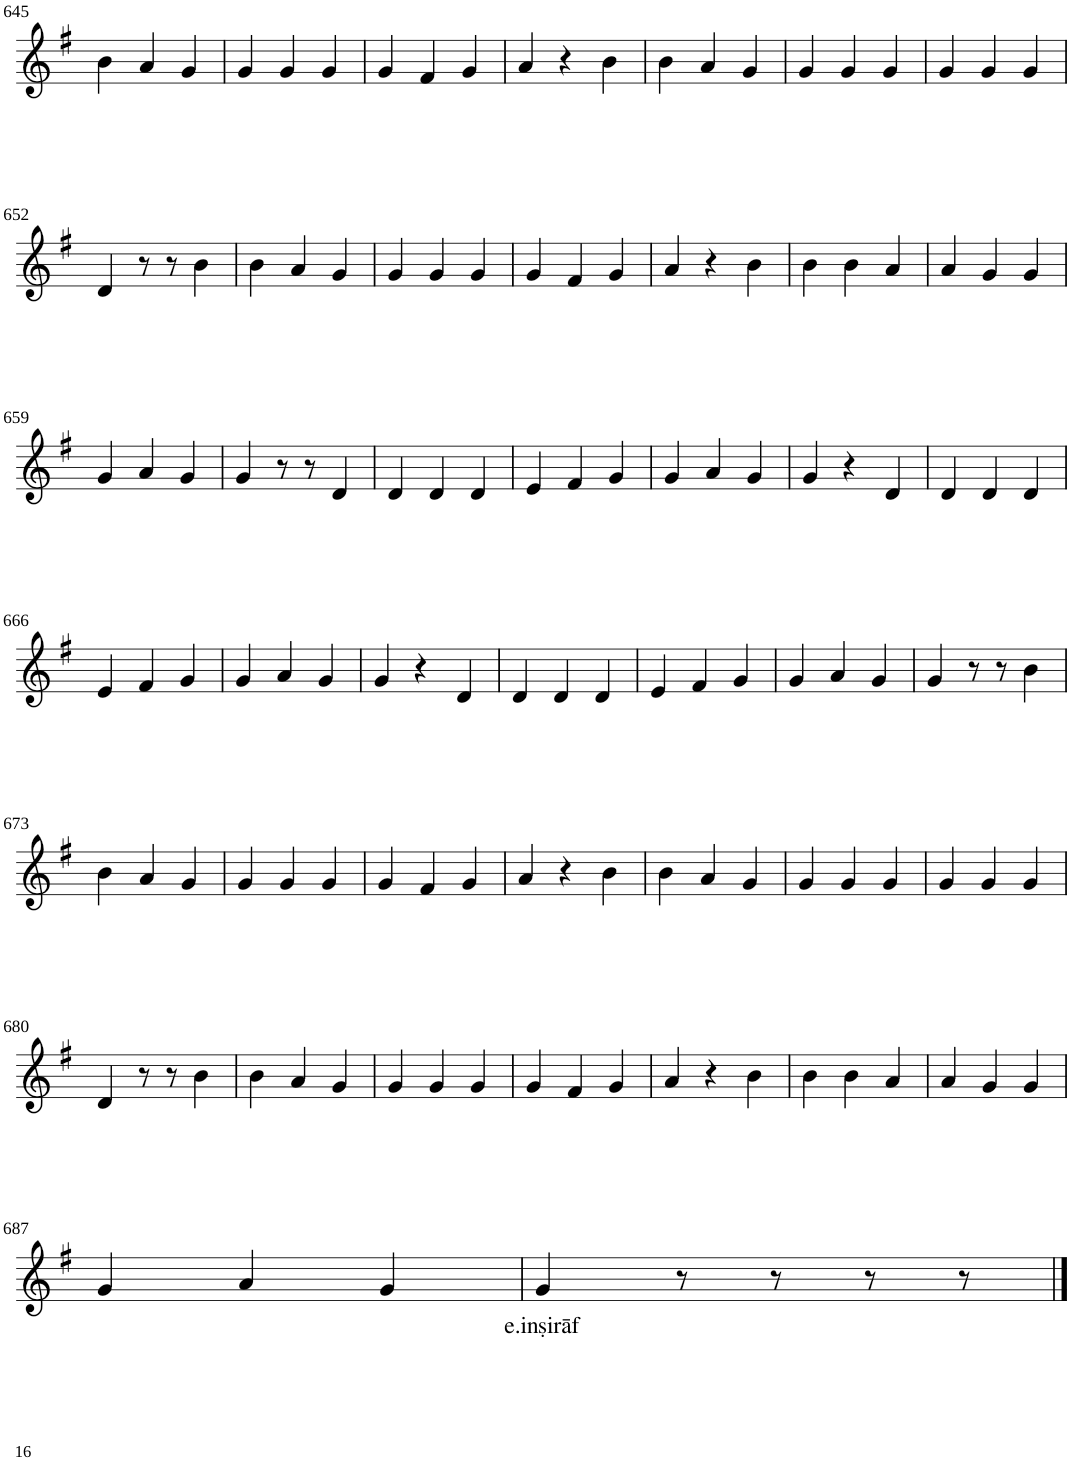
**kern	**text
*part1	*part1
*staff1	*staff1
*I"Violin	*
!!LO:PB:g=z
*clefG2	*
*k[f#]	*
*G:	*
*M6/8	*
=645	=645
4b\	.
4a/	.
4g/	.
=646	=646
4g/	.
4g/	.
4g/	.
=647	=647
4g/	.
4f#/	.
4g/	.
=648	=648
4a/	.
4r	.
4b\	.
=649	=649
4b\	.
4a/	.
4g/	.
=650	=650
4g/	.
4g/	.
4g/	.
=651	=651
4g/	.
4g/	.
4g/	.
!!LO:LB:g=z
=652	=652
4d/	.
8r	.
8r	.
4b\	.
=653	=653
4b\	.
4a/	.
4g/	.
=654	=654
4g/	.
4g/	.
4g/	.
=655	=655
4g/	.
4f#/	.
4g/	.
=656	=656
4a/	.
4r	.
4b\	.
=657	=657
4b\	.
4b\	.
4a/	.
=658	=658
4a/	.
4g/	.
4g/	.
!!LO:LB:g=z
=659	=659
4g/	.
4a/	.
4g/	.
=660	=660
4g/	.
8r	.
8r	.
4d/	.
=661	=661
4d/	.
4d/	.
4d/	.
=662	=662
4e/	.
4f#/	.
4g/	.
=663	=663
4g/	.
4a/	.
4g/	.
=664	=664
4g/	.
4r	.
4d/	.
=665	=665
4d/	.
4d/	.
4d/	.
!!LO:LB:g=z
=666	=666
4e/	.
4f#/	.
4g/	.
=667	=667
4g/	.
4a/	.
4g/	.
=668	=668
4g/	.
4r	.
4d/	.
=669	=669
4d/	.
4d/	.
4d/	.
=670	=670
4e/	.
4f#/	.
4g/	.
=671	=671
4g/	.
4a/	.
4g/	.
=672	=672
4g/	.
8r	.
8r	.
4b\	.
!!LO:LB:g=z
=673	=673
4b\	.
4a/	.
4g/	.
=674	=674
4g/	.
4g/	.
4g/	.
=675	=675
4g/	.
4f#/	.
4g/	.
=676	=676
4a/	.
4r	.
4b\	.
=677	=677
4b\	.
4a/	.
4g/	.
=678	=678
4g/	.
4g/	.
4g/	.
=679	=679
4g/	.
4g/	.
4g/	.
!!LO:LB:g=z
=680	=680
4d/	.
8r	.
8r	.
4b\	.
=681	=681
4b\	.
4a/	.
4g/	.
=682	=682
4g/	.
4g/	.
4g/	.
=683	=683
4g/	.
4f#/	.
4g/	.
=684	=684
4a/	.
4r	.
4b\	.
=685	=685
4b\	.
4b\	.
4a/	.
=686	=686
4a/	.
4g/	.
4g/	.
!!LO:LB:g=z
=687	=687
4g/	.
4a/	.
4g/	.
=688	=688
!	!LO:LY:b
4g/	e.inṣirāf
8r	.
8r	.
8r	.
8r	.
==	==
*-	*-
